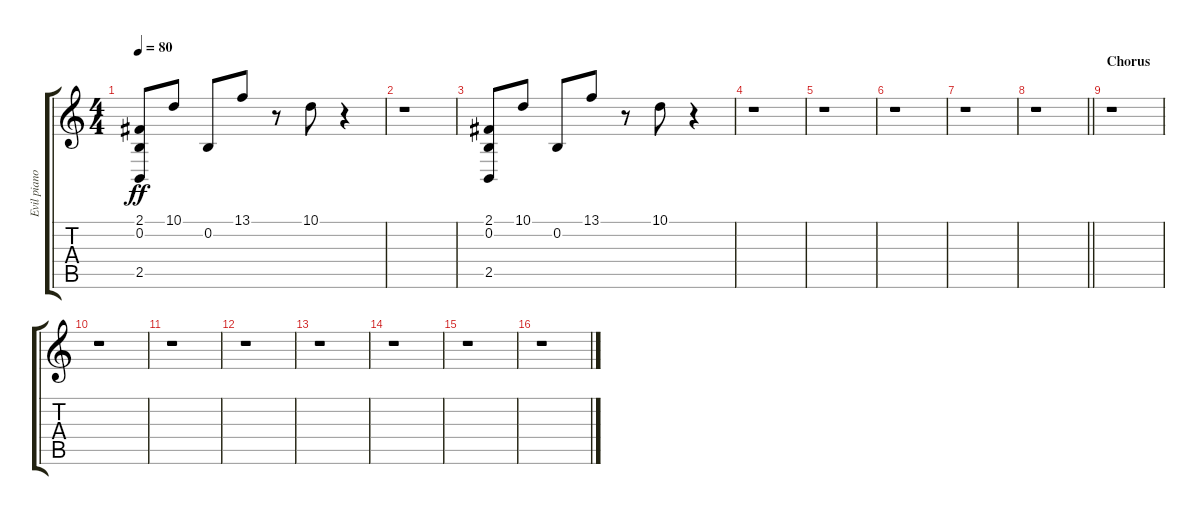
\track ("Evil piano" "Evil piano") {instrument electricpiano2}
\staff {score tabs}
\tuning (E4 B3 G3 D3 A2 E2) {hide}
\ts (4 4)
\tempo 80
\clef g2
\ks c
(2.1 0.2 2.5).8{dy ff} 10.1.8 0.2.8 13.1.8 r.8 10.1.8 r.4 |
r.1 |
(2.1 0.2 2.5).8 10.1.8 0.2.8 13.1.8 r.8 10.1.8 r.4 |
r.1 |
r.1 |
r.1 |
r.1 |
\barLineRight lightlight
r.1 |
\section ("" "Chorus")
r.1 |
r.1 |
r.1 |
r.1 |
r.1 |
r.1 |
r.1 |
r.1
